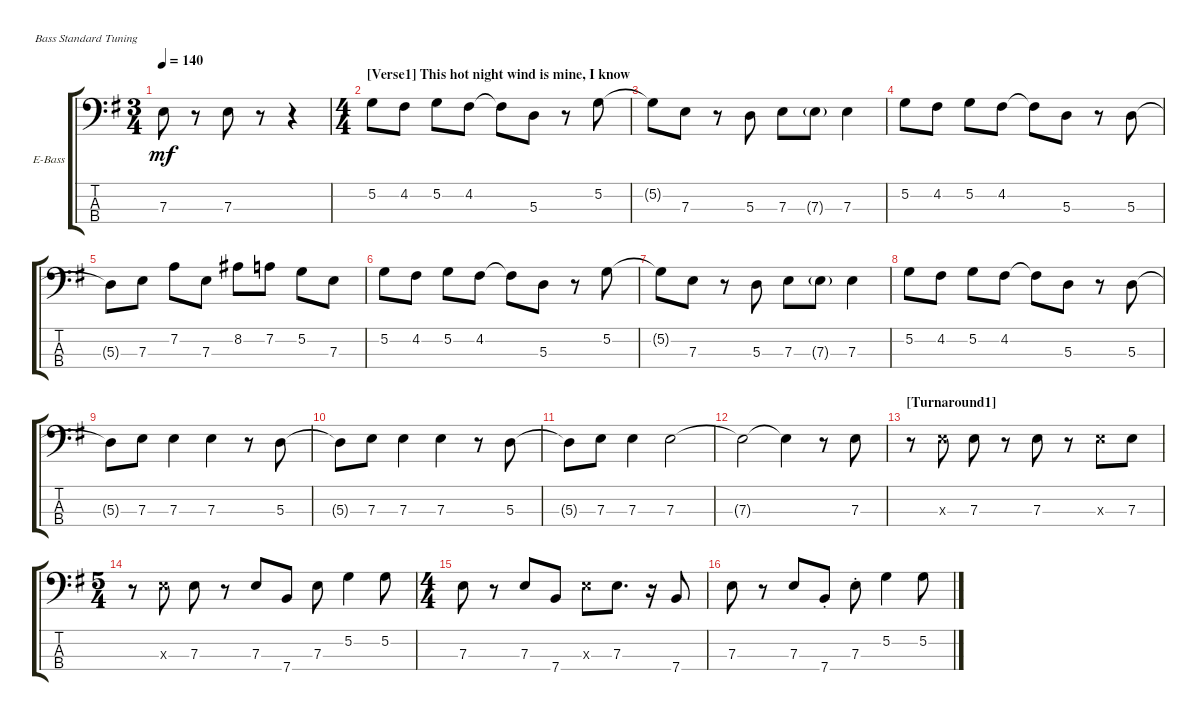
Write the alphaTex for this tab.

\defaultSystemsLayout 4
\bracketExtendMode groupsimilarinstruments
\firstSystemTrackNameOrientation horizontal
\otherSystemsTrackNameOrientation horizontal
\track ("Electric Bass" "E-Bass") {instrument electricbassfinger}
\staff {score tabs}
\tuning (G2 D2 A1 E1)
\ts (3 4)
\tempo 140
\clef f4
\ks g
7.3.8{dy mf} r.8 7.3.8 r.8 r.4 |
\ts (4 4)
\section ("" "[Verse1] This hot night wind is mine, I know")
5.2.8 4.2.8 5.2.8 4.2.8 4.2{t}.8 5.3.8 r.8 5.2.8 |
5.2{t}.8 7.3.8 r.8 5.3.8 7.3.8 7.3{g}.8 7.3.4 |
5.2.8 4.2.8 5.2.8 4.2.8 4.2{t}.8 5.3.8 r.8 5.3.8 |
5.3{t}.8 7.3.8 7.2.8 7.3.8 8.2.8 7.2.8 5.2.8 7.3.8 |
5.2.8 4.2.8 5.2.8 4.2.8 4.2{t}.8 5.3.8 r.8 5.2.8 |
5.2{t}.8 7.3.8 r.8 5.3.8 7.3.8 7.3{g}.8 7.3.4 |
5.2.8 4.2.8 5.2.8 4.2.8 4.2{t}.8 5.3.8 r.8 5.3.8 |
5.3{t}.8 7.3.8 7.3.4 7.3.4 r.8 5.3.8 |
5.3{t}.8 7.3.8 7.3.4 7.3.4 r.8 5.3.8 |
5.3{t}.8 7.3.8 7.3.4 7.3.2 |
7.3{t}.2 7.3{t}.4 r.8 7.3.8 |
\section ("" "[Turnaround1]")
r.8 7.3{x}.8 7.3.8 r.8 7.3.8 r.8 7.3{x}.8 7.3.8 |
\ts (5 4)
r.8 7.3{x}.8 7.3.8 r.8 7.3.8 7.4.8 7.3.8 5.2.4 5.2.8 |
\ts (4 4)
7.3.8 r.8 7.3.8 7.4.8 7.3{x}.8 7.3.8{d} r.16 7.4.8 |
7.3.8 r.8 7.3.8 7.4{st}.8 7.3{st}.8 5.2.4 5.2.8
